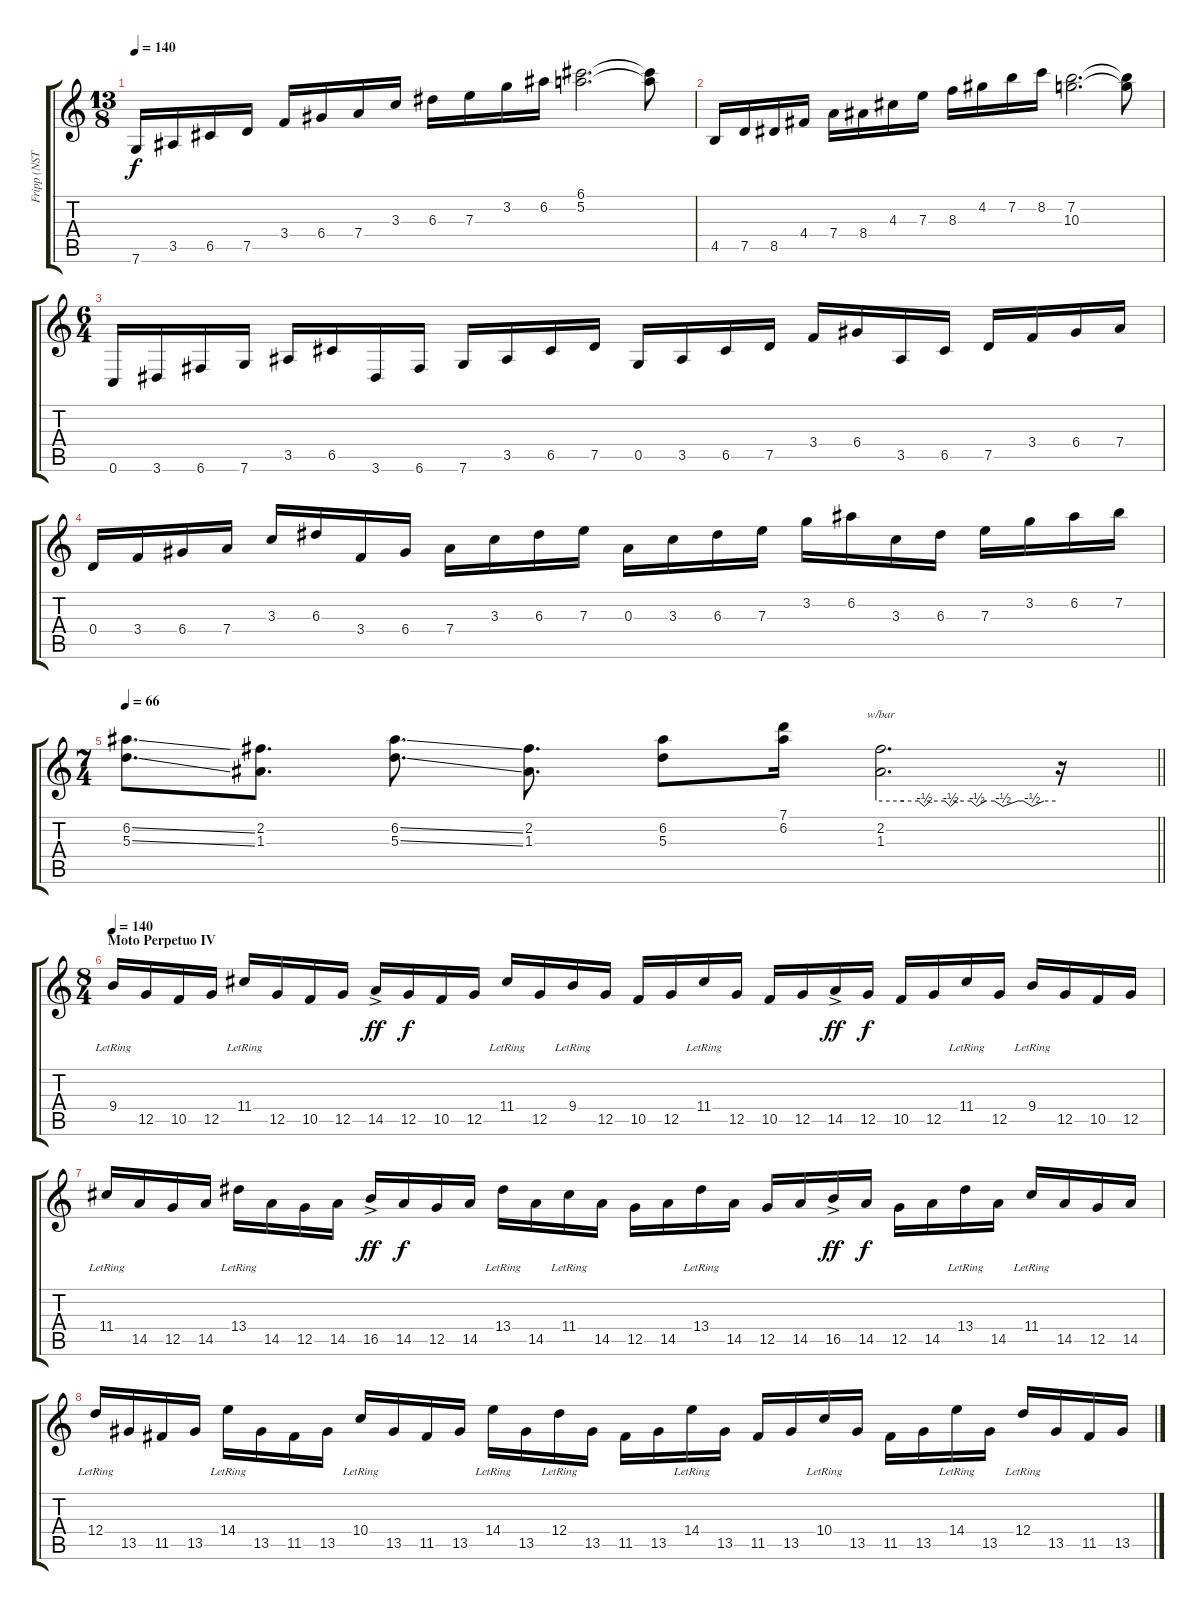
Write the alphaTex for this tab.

\track ("Fripp (NST)" "Fripp (NST") {instrument electricguitarclean}
\staff {score tabs}
\tuning (G4 E4 A3 D3 G2 C2) {hide}
\ts (13 8)
\tempo 140
\clef g2
\ks c
7.6.16{dy f} 3.5.16 6.5.16 7.5.16 3.4.16 6.4.16 7.4.16 3.3.16 6.3.16 7.3.16 3.2.16 6.2.16 (6.1 5.2).2{d} (6.1{t} 5.2{t}).8 |
4.5.16 7.5.16 8.5.16 4.4.16 7.4.16 8.4.16 4.3.16 7.3.16 8.3.16 4.2.16 7.2.16 8.2.16 (7.2 10.3).2{d} (7.2{t} 10.3{t}).8 |
\ts (6 4)
0.6.16 3.6.16 6.6.16 7.6.16 3.5.16 6.5.16 3.6.16 6.6.16 7.6.16 3.5.16 6.5.16 7.5.16 0.5.16 3.5.16 6.5.16 7.5.16 3.4.16 6.4.16 3.5.16 6.5.16 7.5.16 3.4.16 6.4.16 7.4.16 |
0.4.16 3.4.16 6.4.16 7.4.16 3.3.16 6.3.16 3.4.16 6.4.16 7.4.16 3.3.16 6.3.16 7.3.16 0.3.16 3.3.16 6.3.16 7.3.16 3.2.16 6.2.16 3.3.16 6.3.16 7.3.16 3.2.16 6.2.16 7.2.16 |
\ts (7 4)
\tempo 66
\barLineRight lightlight
(6.2{ss} 5.3{ss}).8{d} (2.2 1.3).8{d} (6.2{ss} 5.3{ss}).8{d} (2.2 1.3).8{d} (6.2 5.3).8 (7.1 6.2).16 (2.2 1.3).2{d tbe (custom default 0 0 8 0 13 0 15 -2 17 0 22 0 24 -2 26 0 31 0 33 -2 36 0 39 0 42 -2 47 0 49 0 52 -2 56 0 60 0)} r.16 |
\ts (8 4)
\section ("" "Moto Perpetuo IV")
\tempo 140
9.4{lr}.16{instrument electricguitarclean} 12.5.16 10.5.16 12.5.16 11.4{lr}.16 12.5.16 10.5.16 12.5.16 14.5{ac}.16{dy ff} 12.5.16{dy f} 10.5.16 12.5.16 11.4{lr}.16 12.5.16 9.4{lr}.16 12.5.16 10.5.16 12.5.16 11.4{lr}.16 12.5.16 10.5.16 12.5.16 14.5{ac}.16{dy ff} 12.5.16{dy f} 10.5.16 12.5.16 11.4{lr}.16 12.5.16 9.4{lr}.16 12.5.16 10.5.16 12.5.16 |
11.4{lr}.16 14.5.16 12.5.16 14.5.16 13.4{lr}.16 14.5.16 12.5.16 14.5.16 16.5{ac}.16{dy ff} 14.5.16{dy f} 12.5.16 14.5.16 13.4{lr}.16 14.5.16 11.4{lr}.16 14.5.16 12.5.16 14.5.16 13.4{lr}.16 14.5.16 12.5.16 14.5.16 16.5{ac}.16{dy ff} 14.5.16{dy f} 12.5.16 14.5.16 13.4{lr}.16 14.5.16 11.4{lr}.16 14.5.16 12.5.16 14.5.16 |
12.4{lr}.16 13.5.16 11.5.16 13.5.16 14.4{lr}.16 13.5.16 11.5.16 13.5.16 10.4{lr}.16 13.5.16 11.5.16 13.5.16 14.4{lr}.16 13.5.16 12.4{lr}.16 13.5.16 11.5.16 13.5.16 14.4{lr}.16 13.5.16 11.5.16 13.5.16 10.4{lr}.16 13.5.16 11.5.16 13.5.16 14.4{lr}.16 13.5.16 12.4{lr}.16 13.5.16 11.5.16 13.5.16
